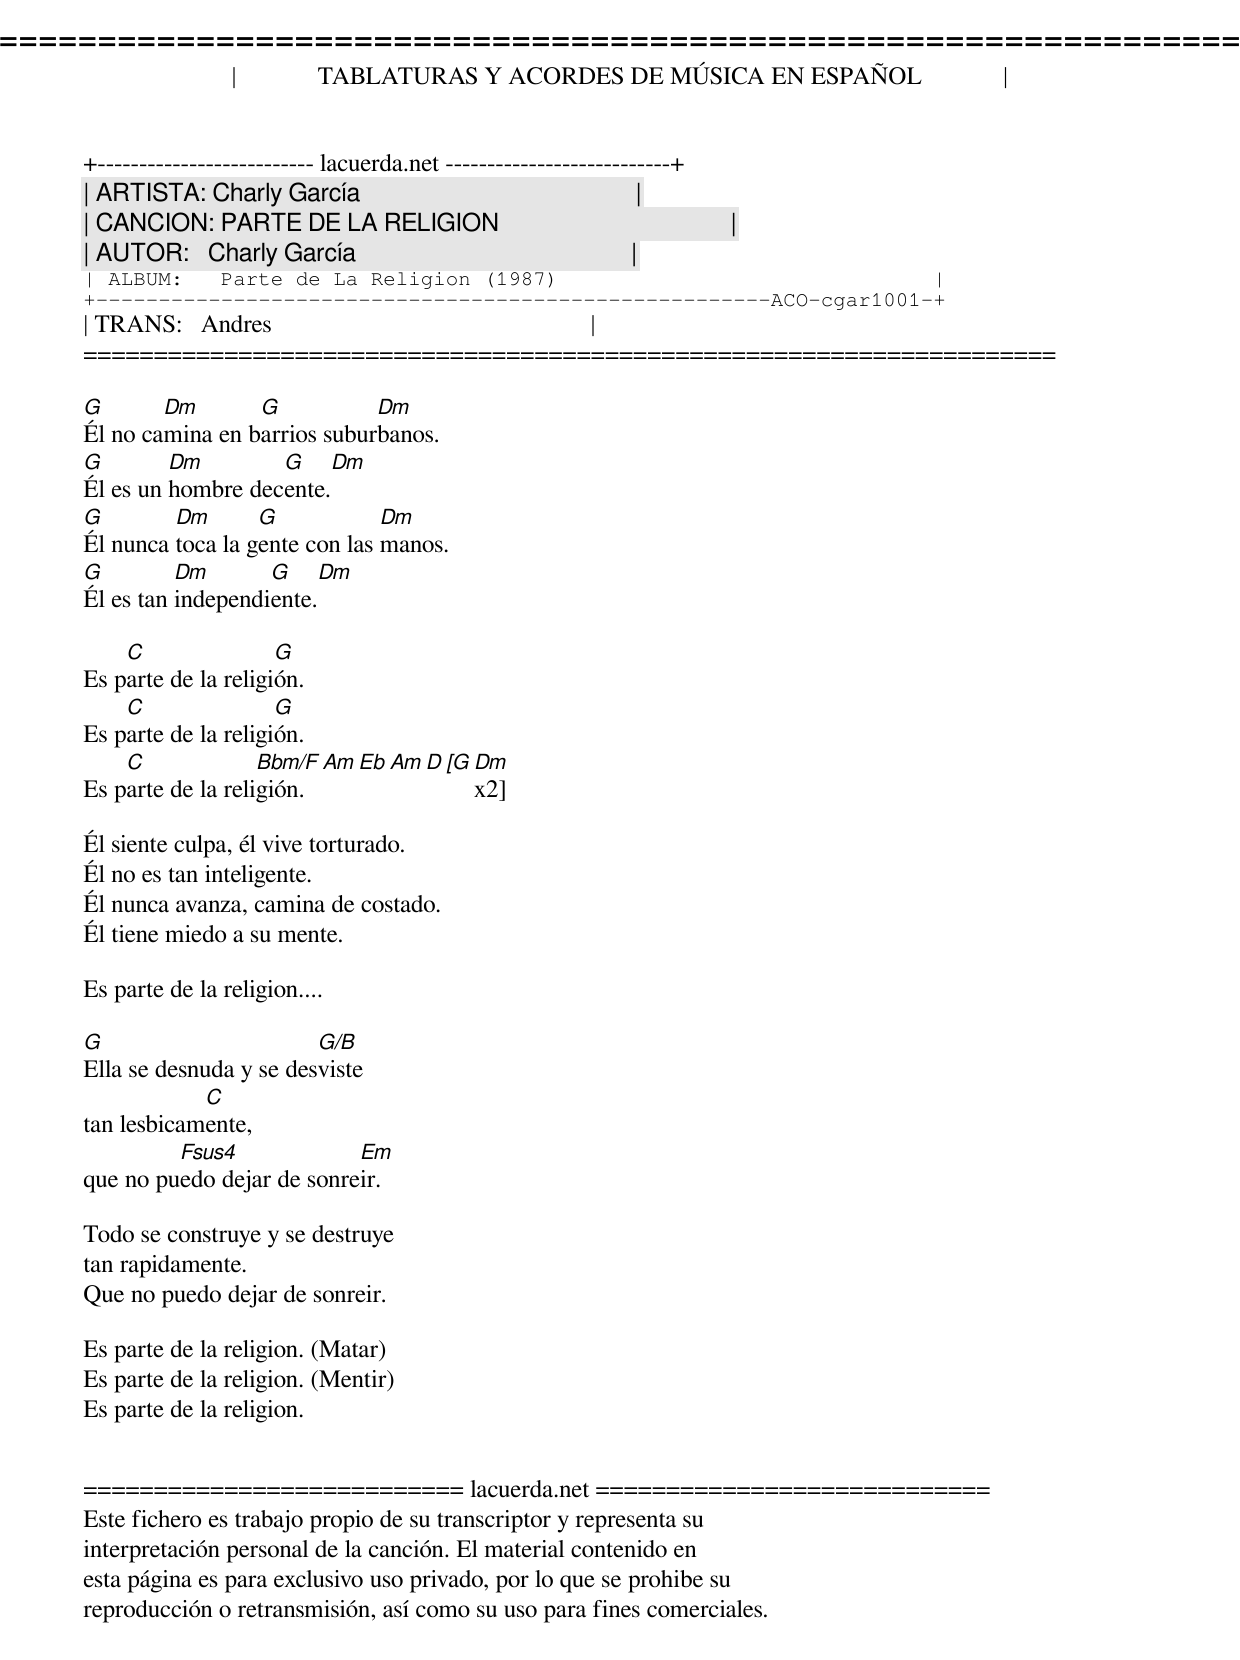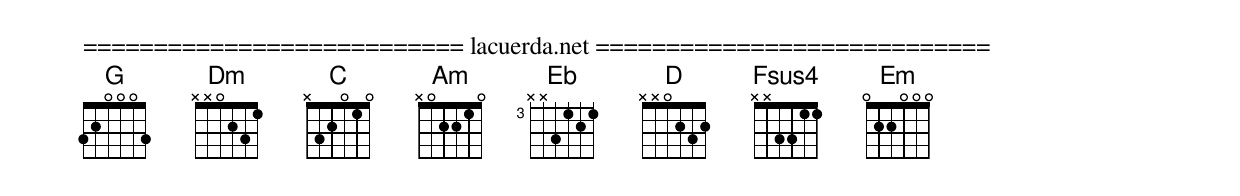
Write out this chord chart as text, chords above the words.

=====================================================================
|             TABLATURAS Y ACORDES DE MÚSICA EN ESPAÑOL             |
+-------------------------- lacuerda.net ---------------------------+
| ARTISTA: Charly García                                            |
| CANCION: PARTE DE LA RELIGION                                     |
| AUTOR:   Charly García                                            |
| ALBUM:   Parte de La Religion (1987)                              |
+------------------------------------------------------ACO-cgar1001-+
| TRANS:   Andres                                                   |
=====================================================================

G       Dm       G           Dm
Él no camina en barrios suburbanos.
G        Dm        G     Dm
Él es un hombre decente.
G        Dm       G            Dm
Él nunca toca la gente con las manos.
G         Dm       G     Dm
Él es tan independiente.

    C                G
Es parte de la religión.
    C                G
Es parte de la religión.
    C              Bbm/F Am Eb Am D [G Dm]x2
Es parte de la religión.

Él siente culpa, él vive torturado.
Él no es tan inteligente.
Él nunca avanza, camina de costado.
Él tiene miedo a su mente.

Es parte de la religion....

G                       G/B
Ella se desnuda y se desviste
            C
tan lesbicamente,
         Fsus4             Em
que no puedo dejar de sonreir.

Todo se construye y se destruye
tan rapidamente.
Que no puedo dejar de sonreir.

Es parte de la religion. (Matar)
Es parte de la religion. (Mentir)
Es parte de la religion.


=========================== lacuerda.net ============================
Este fichero es trabajo propio de su transcriptor y representa su
interpretación personal de la canción. El material contenido en
esta página es para exclusivo uso privado, por lo que se prohibe su
reproducción o retransmisión, así como su uso para fines comerciales.
=========================== lacuerda.net ============================
